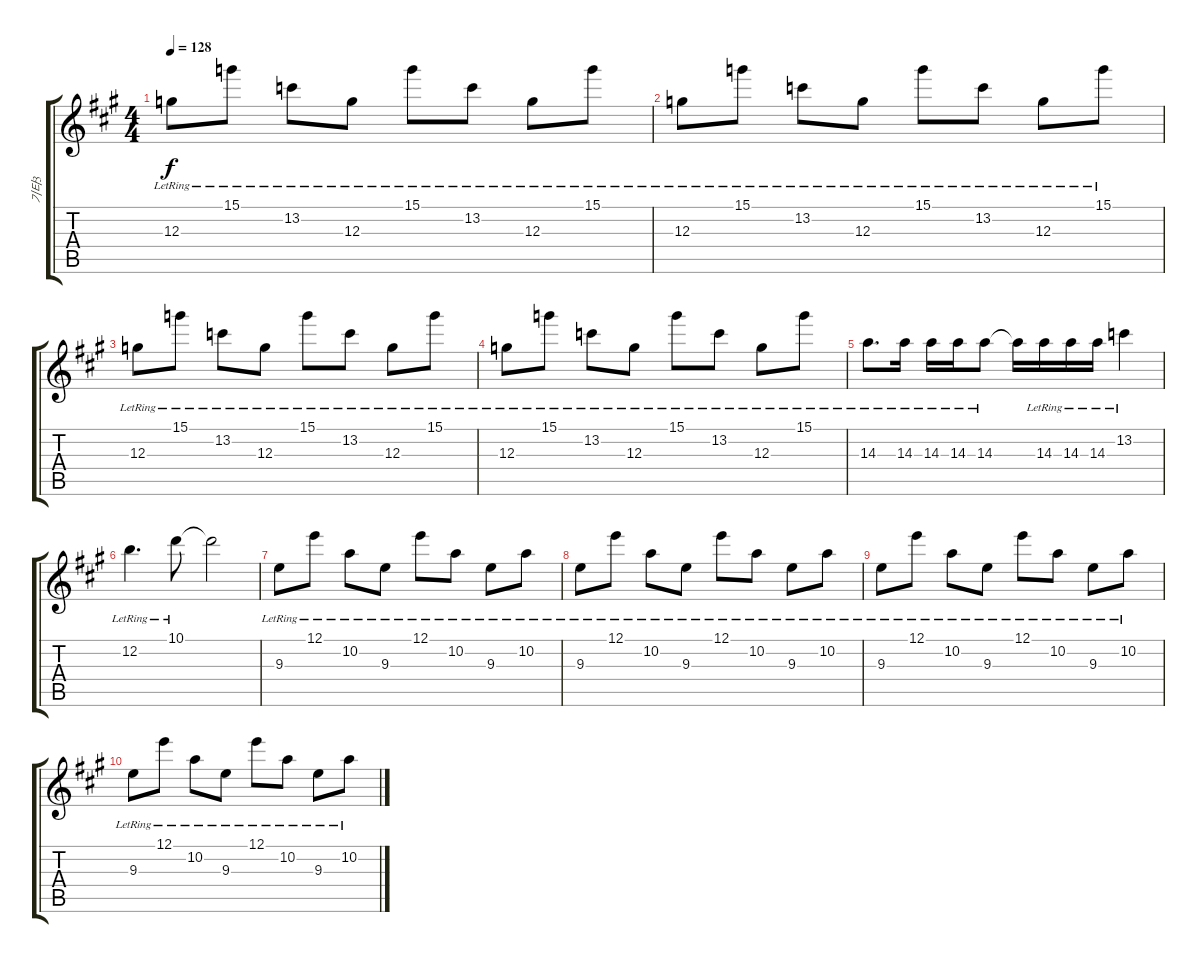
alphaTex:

\track ("기타3" "기타3") {instrument acousticguitarsteel}
\staff {score tabs}
\tuning (E4 B3 G3 D3 A2 E2) {hide}
\ts (4 4)
\tempo 128
\clef g2
\ks a
12.3{lr}.8{dy f} 15.1{lr}.8 13.2{lr}.8 12.3{lr}.8 15.1{lr}.8 13.2{lr}.8 12.3{lr}.8 15.1{lr}.8 |
12.3{lr}.8 15.1{lr}.8 13.2{lr}.8 12.3{lr}.8 15.1{lr}.8 13.2{lr}.8 12.3{lr}.8 15.1{lr}.8 |
12.3{lr}.8 15.1{lr}.8 13.2{lr}.8 12.3{lr}.8 15.1{lr}.8 13.2{lr}.8 12.3{lr}.8 15.1{lr}.8 |
12.3{lr}.8 15.1{lr}.8 13.2{lr}.8 12.3{lr}.8 15.1{lr}.8 13.2{lr}.8 12.3{lr}.8 15.1{lr}.8 |
14.3{lr}.8{d} 14.3{lr}.16 14.3{lr}.16 14.3{lr}.16 14.3{lr}.8 14.3{t}.16 14.3{lr}.16 14.3{lr}.16 14.3{lr}.16 13.2{lr}.4 |
12.2{lr}.4{d} 10.1{lr}.8 10.1{t}.2 |
9.3{lr}.8 12.1{lr}.8 10.2{lr}.8 9.3{lr}.8 12.1{lr}.8 10.2{lr}.8 9.3{lr}.8 10.2{lr}.8 |
9.3{lr}.8 12.1{lr}.8 10.2{lr}.8 9.3{lr}.8 12.1{lr}.8 10.2{lr}.8 9.3{lr}.8 10.2{lr}.8 |
9.3{lr}.8 12.1{lr}.8 10.2{lr}.8 9.3{lr}.8 12.1{lr}.8 10.2{lr}.8 9.3{lr}.8 10.2{lr}.8 |
9.3{lr}.8 12.1{lr}.8 10.2{lr}.8 9.3{lr}.8 12.1{lr}.8 10.2{lr}.8 9.3{lr}.8 10.2{lr}.8
